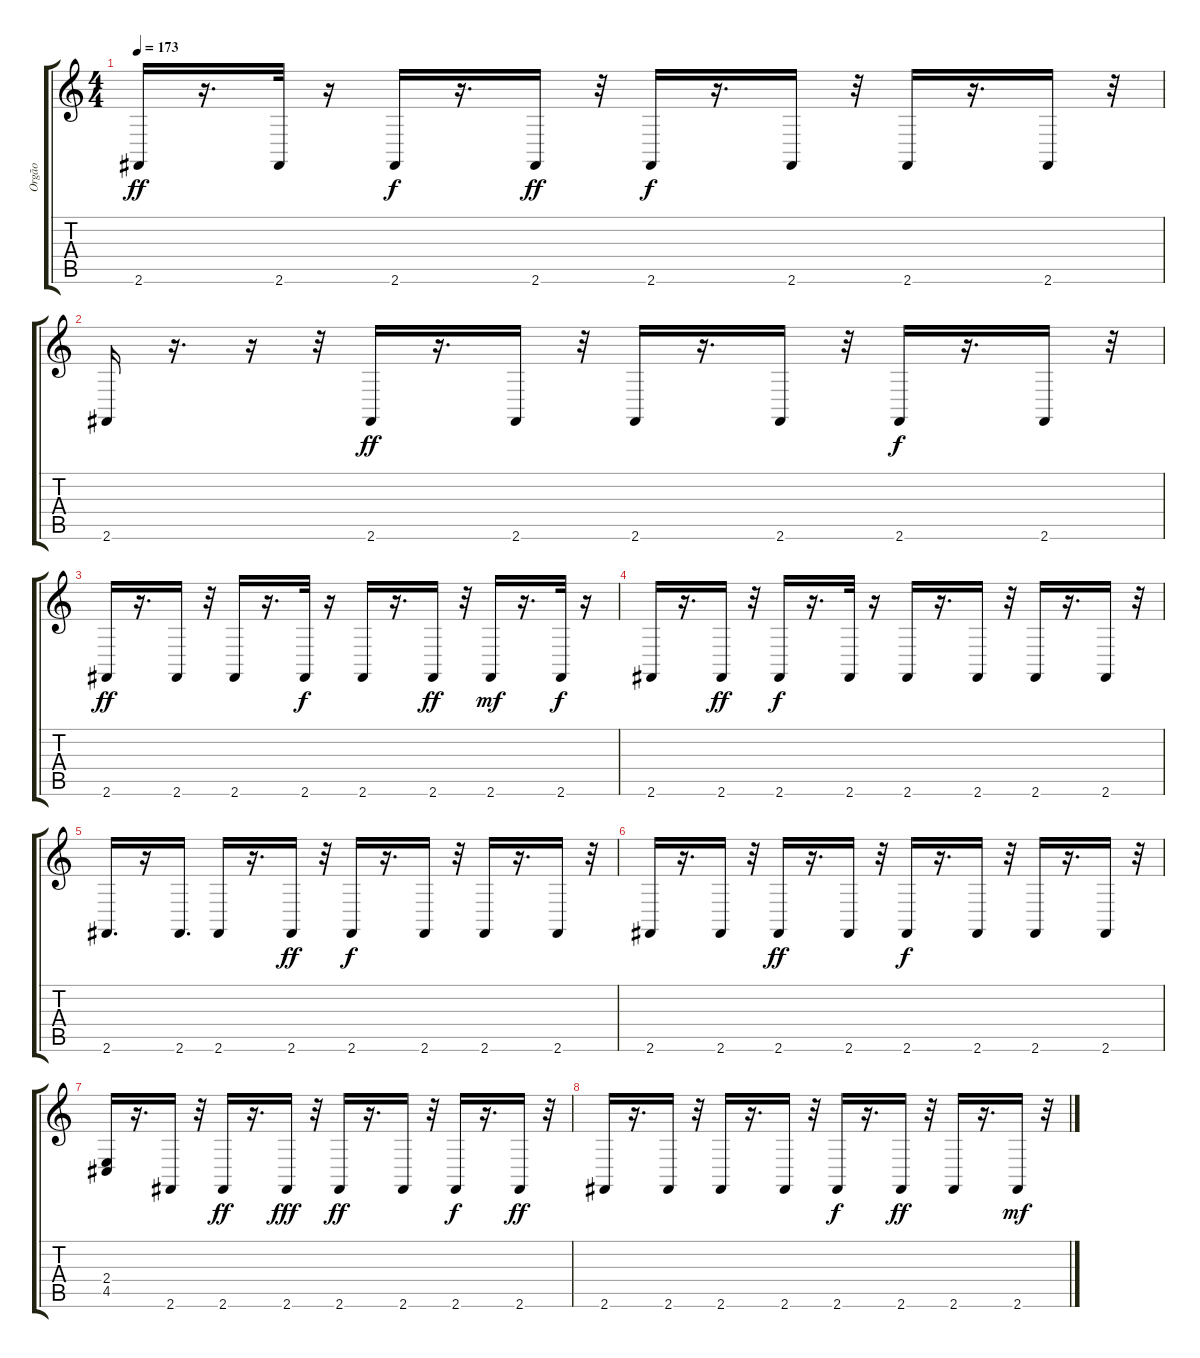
\track ("Orgão" "Orgão") {instrument drawbarorgan}
\staff {score tabs}
\tuning (E4 B3 G3 D3 A2 E2) {hide}
\ts (4 4)
\tempo 173
\clef g2
\ks c
2.6.16{dy ff} r.16{d} 2.6.32 r.16 2.6.16{dy f} r.16{d} 2.6.16{dy ff} r.32 2.6.16{dy f} r.16{d} 2.6.16 r.32 2.6.16 r.16{d} 2.6.16 r.32 |
2.6.16 r.16{d} r.16 r.32 2.6.16{dy ff} r.16{d} 2.6.16 r.32 2.6.16 r.16{d} 2.6.16 r.32 2.6.16{dy f} r.16{d} 2.6.16 r.32 |
2.6.16{dy ff} r.16{d} 2.6.16 r.32 2.6.16 r.16{d} 2.6.32{dy f} r.16 2.6.16 r.16{d} 2.6.16{dy ff} r.32 2.6.16{dy mf} r.16{d} 2.6.32{dy f} r.16 |
2.6.16 r.16{d} 2.6.16{dy ff} r.32 2.6.16{dy f} r.16{d} 2.6.32 r.16 2.6.16 r.16{d} 2.6.16 r.32 2.6.16 r.16{d} 2.6.16 r.32 |
2.6.16{d} r.16 2.6.16{d} 2.6.16 r.16{d} 2.6.16{dy ff} r.32 2.6.16{dy f} r.16{d} 2.6.16 r.32 2.6.16 r.16{d} 2.6.16 r.32 |
2.6.16 r.16{d} 2.6.16 r.32 2.6.16{dy ff} r.16{d} 2.6.16 r.32 2.6.16{dy f} r.16{d} 2.6.16 r.32 2.6.16 r.16{d} 2.6.16 r.32 |
(2.4 4.5).16 r.16{d} 2.6.16 r.32 2.6.16{dy ff} r.16{d} 2.6.16{dy fff} r.32 2.6.16{dy ff} r.16{d} 2.6.16 r.32 2.6.16{dy f} r.16{d} 2.6.16{dy ff} r.32 |
2.6.16 r.16{d} 2.6.16 r.32 2.6.16 r.16{d} 2.6.16 r.32 2.6.16{dy f} r.16{d} 2.6.16{dy ff} r.32 2.6.16 r.16{d} 2.6.16{dy mf} r.32
